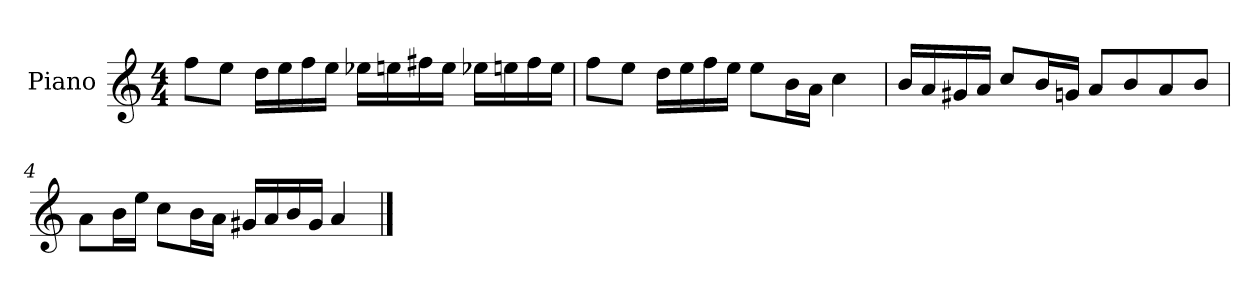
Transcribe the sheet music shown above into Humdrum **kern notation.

**kern
*part1
*staff1
*I"Piano
*I'P-no
*clefG2
*k[]
*M4/4
*MM90
=1
8ff\L
8ee\J
16dd\LL
16ee\
16ff\
16ee\JJ
16ee-X\LL
16een\
16ff#X\
16ee\JJ
16ee-X\LL
16een\
16ff#\
16ee\JJ
=2
8ff\L
8ee\J
16dd\LL
16ee\
16ff\
16ee\JJ
8ee\L
16b\L
16a\JJ
4cc\
=3
16b/LL
16a/
16g#X/
16a/JJ
8cc/L
16b/L
16gn/JJ
8a/L
8b/
8a/
8b/J
!!LO:LB:g=z
=4
8a\L
16b\L
16ee\JJ
8cc\L
16b\L
16a\JJ
16g#X/LL
16a/
16b/
16g#/JJ
4a/
==
*-
